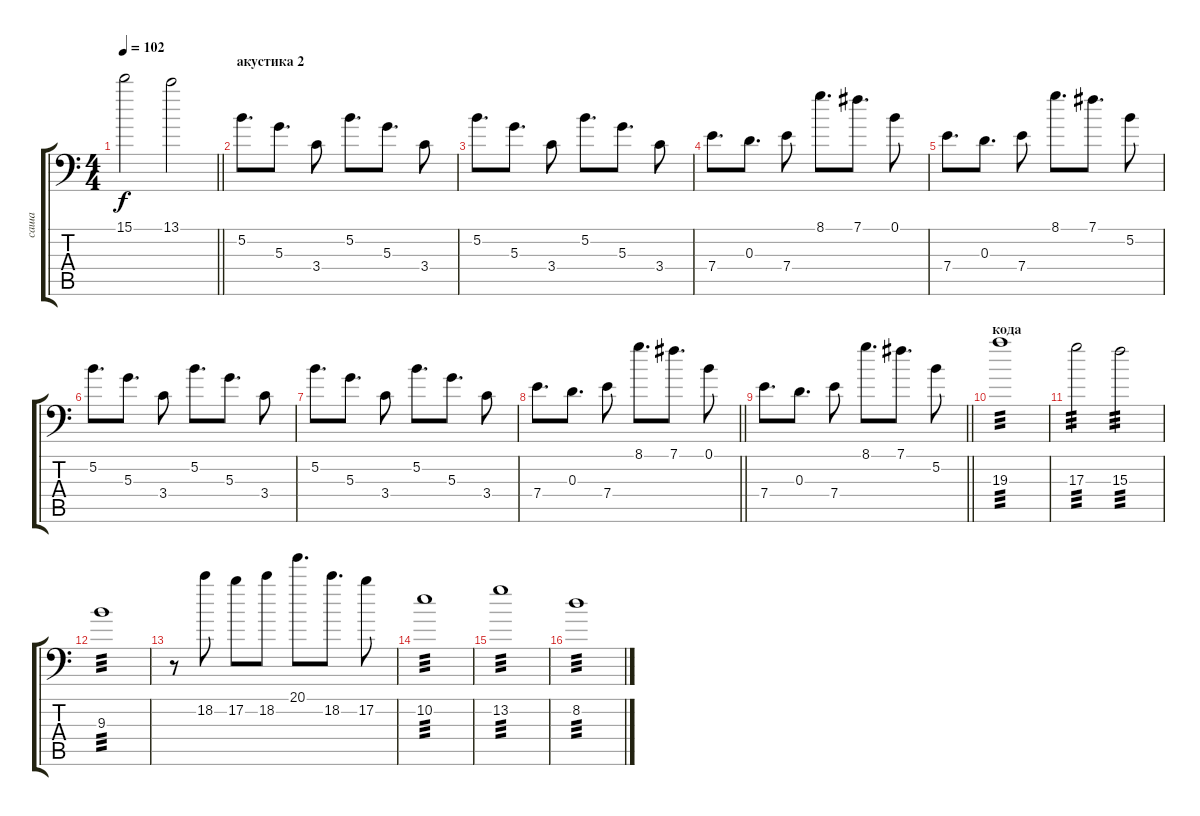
\track ("саша" "саша") {mute instrument distortionguitar}
\staff {score tabs}
\tuning (B3 Gb3 D3 A2 E2 A1) {hide}
\ts (4 4)
\tempo 102
\clef f4
\barLineRight lightlight
\ks c
15.1{t}.2{dy f} 13.1.2 |
\section ("" "акустика 2")
5.2.8{d instrument electricguitarclean} 5.3.8{d} 3.4.8 5.2.8{d} 5.3.8{d} 3.4.8 |
5.2.8{d instrument electricguitarclean} 5.3.8{d} 3.4.8 5.2.8{d} 5.3.8{d} 3.4.8 |
7.4.8{d} 0.3.8{d} 7.4.8 8.1.8{d} 7.1.8{d} 0.1.8 |
7.4.8{d} 0.3.8{d} 7.4.8 8.1.8{d} 7.1.8{d} 5.2.8 |
5.2.8{d instrument electricguitarclean} 5.3.8{d} 3.4.8 5.2.8{d} 5.3.8{d} 3.4.8 |
5.2.8{d instrument electricguitarclean} 5.3.8{d} 3.4.8 5.2.8{d} 5.3.8{d} 3.4.8 |
\barLineRight lightlight
7.4.8{d} 0.3.8{d} 7.4.8 8.1.8{d} 7.1.8{d} 0.1.8 |
\barLineRight lightlight
7.4.8{d} 0.3.8{d} 7.4.8 8.1.8{d} 7.1.8{d} 5.2.8 |
\section ("" "кода")
19.3.1{tp 3 instrument distortionguitar} |
17.3.2{tp 3} 15.3.2{tp 3} |
9.3.1{tp 3} |
r.8 18.2.8 17.2.8 18.2.8 20.1.8{d} 18.2.8{d} 17.2.8 |
10.2.1{tp 3 instrument distortionguitar} |
13.2.1{tp 3} |
8.2.1{tp 3}
